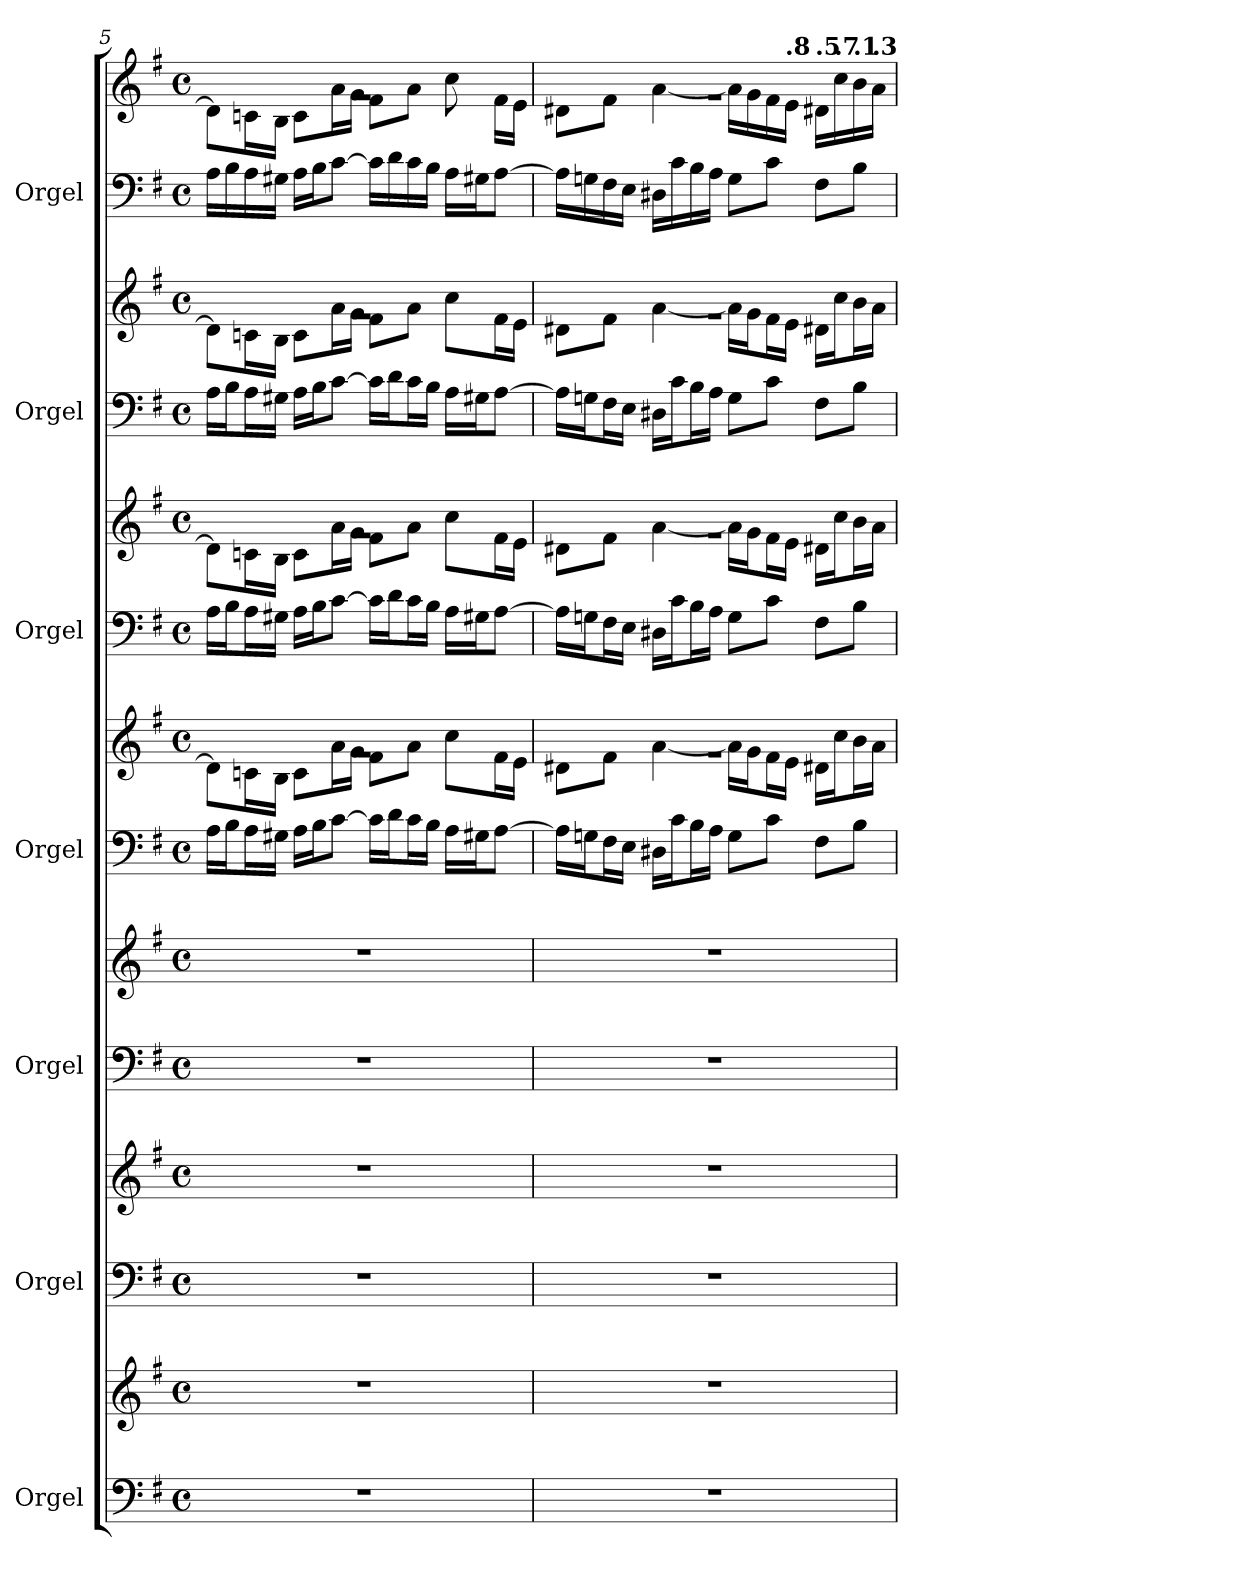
**kern	**kern	**kern	**kern	**kern	**kern	**kern	**kern	**kern	**kern	**kern	**kern	**kern	**kern
*part7	*part7	*part6	*part6	*part5	*part5	*part4	*part4	*part3	*part3	*part2	*part2	*part1	*part1
*staff14	*staff13	*staff12	*staff11	*staff10	*staff9	*staff8	*staff7	*staff6	*staff5	*staff4	*staff3	*staff2	*staff1
*I"Orgel	*	*I"Orgel	*	*I"Orgel	*	*I"Orgel	*	*I"Orgel	*	*I"Orgel	*	*I"Orgel	*
!!LO:LB:g=z
*clefF4	*clefG2	*clefF4	*clefG2	*clefF4	*clefG2	*clefF4	*clefG2	*clefF4	*clefG2	*clefF4	*clefG2	*clefF4	*clefG2
*k[f#]	*k[f#]	*k[f#]	*k[f#]	*k[f#]	*k[f#]	*k[f#]	*k[f#]	*k[f#]	*k[f#]	*k[f#]	*k[f#]	*k[f#]	*k[f#]
*M4/4	*M4/4	*M4/4	*M4/4	*M4/4	*M4/4	*M4/4	*M4/4	*M4/4	*M4/4	*M4/4	*M4/4	*M4/4	*M4/4
*met(c)	*met(c)	*met(c)	*met(c)	*met(c)	*met(c)	*met(c)	*met(c)	*met(c)	*met(c)	*met(c)	*met(c)	*met(c)	*met(c)
=5	=5	=5	=5	=5	=5	=5	=5	=5	=5	=5	=5	=5	=5
*	*	*	*	*	*	*	*^	*	*^	*	*^	*	*^
1r	1r	1r	1r	1r	1r	16A\LL	1rg	8d\L]	16A\LL	1rg	8d\L]	16A\LL	1rg	8d\L]	16A\LL	1rg	8d\L]
.	.	.	.	.	.	16B\J	.	.	16B\J	.	.	16B\J	.	.	16B\	.	.
.	.	.	.	.	.	16A\L	.	16cn\L	16A\L	.	16cn\L	16A\L	.	16cn\L	16A\	.	16cn\L
.	.	.	.	.	.	16G#X\JJ	.	16B\JJ	16G#X\JJ	.	16B\JJ	16G#X\JJ	.	16B\JJ	16G#X\JJ	.	16B\JJ
.	.	.	.	.	.	16A\LL	.	8c\L	16A\LL	.	8c\L	16A\LL	.	8c\L	16A\LL	.	8c\L
.	.	.	.	.	.	16B\J	.	.	16B\J	.	.	16B\J	.	.	16B\J	.	.
.	.	.	.	.	.	[8c\J	.	16a\L	[8c\J	.	16a\L	[8c\J	.	16a\L	[8c\J	.	16a\L
.	.	.	.	.	.	.	.	16g\JJ	.	.	16g\JJ	.	.	16g\JJ	.	.	16g\JJ
.	.	.	.	.	.	16c\LL]	.	8f#\L	16c\LL]	.	8f#\L	16c\LL]	.	8f#\L	16c\LL]	.	8f#\L
.	.	.	.	.	.	16d\J	.	.	16d\J	.	.	16d\J	.	.	16d\	.	.
.	.	.	.	.	.	16c\L	.	8a\J	16c\L	.	8a\J	16c\L	.	8a\J	16c\	.	8a\J
.	.	.	.	.	.	16B\JJ	.	.	16B\JJ	.	.	16B\JJ	.	.	16B\JJ	.	.
.	.	.	.	.	.	16A\LL	.	8cc\L	16A\LL	.	8cc\L	16A\LL	.	8cc\L	16A\LL	.	8cc\
.	.	.	.	.	.	16G#X\J	.	.	16G#X\J	.	.	16G#X\J	.	.	16G#X\J	.	.
.	.	.	.	.	.	[8A\J	.	16f#\L	[8A\J	.	16f#\L	[8A\J	.	16f#\L	[8A\J	.	16f#\LL
.	.	.	.	.	.	.	.	16e\JJ	.	.	16e\JJ	.	.	16e\JJ	.	.	16e\JJ
=6	=6	=6	=6	=6	=6	=6	=6	=6	=6	=6	=6	=6	=6	=6	=6	=6	=6
1r	1r	1r	1r	1r	1r	16A\LL]	1rg	8d#X\L	16A\LL]	1rg	8d#X\L	16A\LL]	1rg	8d#X\L	16A\LL]	1rg	8d#X\L
.	.	.	.	.	.	16Gn\J	.	.	16Gn\J	.	.	16Gn\J	.	.	16Gn\	.	.
.	.	.	.	.	.	16F#\L	.	8f#\J	16F#\L	.	8f#\J	16F#\L	.	8f#\J	16F#\	.	8f#\J
.	.	.	.	.	.	16E\JJ	.	.	16E\JJ	.	.	16E\JJ	.	.	16E\JJ	.	.
.	.	.	.	.	.	16D#X\LL	.	[4a\	16D#X\LL	.	[4a\	16D#X\LL	.	[4a\	16D#X\LL	.	[4a\
.	.	.	.	.	.	16c\J	.	.	16c\J	.	.	16c\J	.	.	16c\	.	.
.	.	.	.	.	.	16B\L	.	.	16B\L	.	.	16B\L	.	.	16B\	.	.
.	.	.	.	.	.	16A\JJ	.	.	16A\JJ	.	.	16A\JJ	.	.	16A\JJ	.	.
*	*	*	*	*	*	*	*	*	*	*	*	*	*	*	*	*MM72	*
.	.	.	.	.	.	8G\L	.	16a\LL]	8G\L	.	16a\LL]	8G\L	.	16a\LL]	8G\L	.	16a\LL]
.	.	.	.	.	.	.	.	16g\J	.	.	16g\J	.	.	16g\J	.	.	16g\
.	.	.	.	.	.	8c\J	.	16f#\L	8c\J	.	16f#\L	8c\J	.	16f#\L	8c\J	.	16f#\
*	*	*	*	*	*	*	*	*	*	*	*	*	*	*	*	*MM71	*
!	!	!	!	!	!	!	!	!	!	!	!	!	!	!	!	!	!LO:TX:a:B:t=.8
.	.	.	.	.	.	.	.	16e\JJ	.	.	16e\JJ	.	.	16e\JJ	.	.	16e\JJ
*	*	*	*	*	*	*	*	*	*	*	*	*	*	*	*	*MM71	*
!	!	!	!	!	!	!	!	!	!	!	!	!	!	!	!	!	!LO:TX:a:B:t=.5
.	.	.	.	.	.	8F#\L	.	16d#X\LL	8F#\L	.	16d#X\LL	8F#\L	.	16d#X\LL	8F#\L	.	16d#X\LL
*	*	*	*	*	*	*	*	*	*	*	*	*	*	*	*	*MM70	*
!	!	!	!	!	!	!	!	!	!	!	!	!	!	!	!	!	!LO:TX:a:B:t=.7
.	.	.	.	.	.	.	.	16cc\J	.	.	16cc\J	.	.	16cc\J	.	.	16cc\
*	*	*	*	*	*	*	*	*	*	*	*	*	*	*	*	*MM69	*
!	!	!	!	!	!	!	!	!	!	!	!	!	!	!	!	!	!LO:TX:a:B:t=.1
.	.	.	.	.	.	8B\J	.	16b\L	8B\J	.	16b\L	8B\J	.	16b\L	8B\J	.	16b\
*	*	*	*	*	*	*	*	*	*	*	*	*	*	*	*	*MM66	*
!	!	!	!	!	!	!	!	!	!	!	!	!	!	!	!	!	!LO:TX:a:B:t=.3
.	.	.	.	.	.	.	.	16a\JJ	.	.	16a\JJ	.	.	16a\JJ	.	.	16a\JJ
*	*	*	*	*	*	*	*v	*v	*	*v	*v	*	*v	*v	*	*v	*v
=	=	=	=	=	=	=	=	=	=	=	=	=	=
*-	*-	*-	*-	*-	*-	*-	*-	*-	*-	*-	*-	*-	*-
